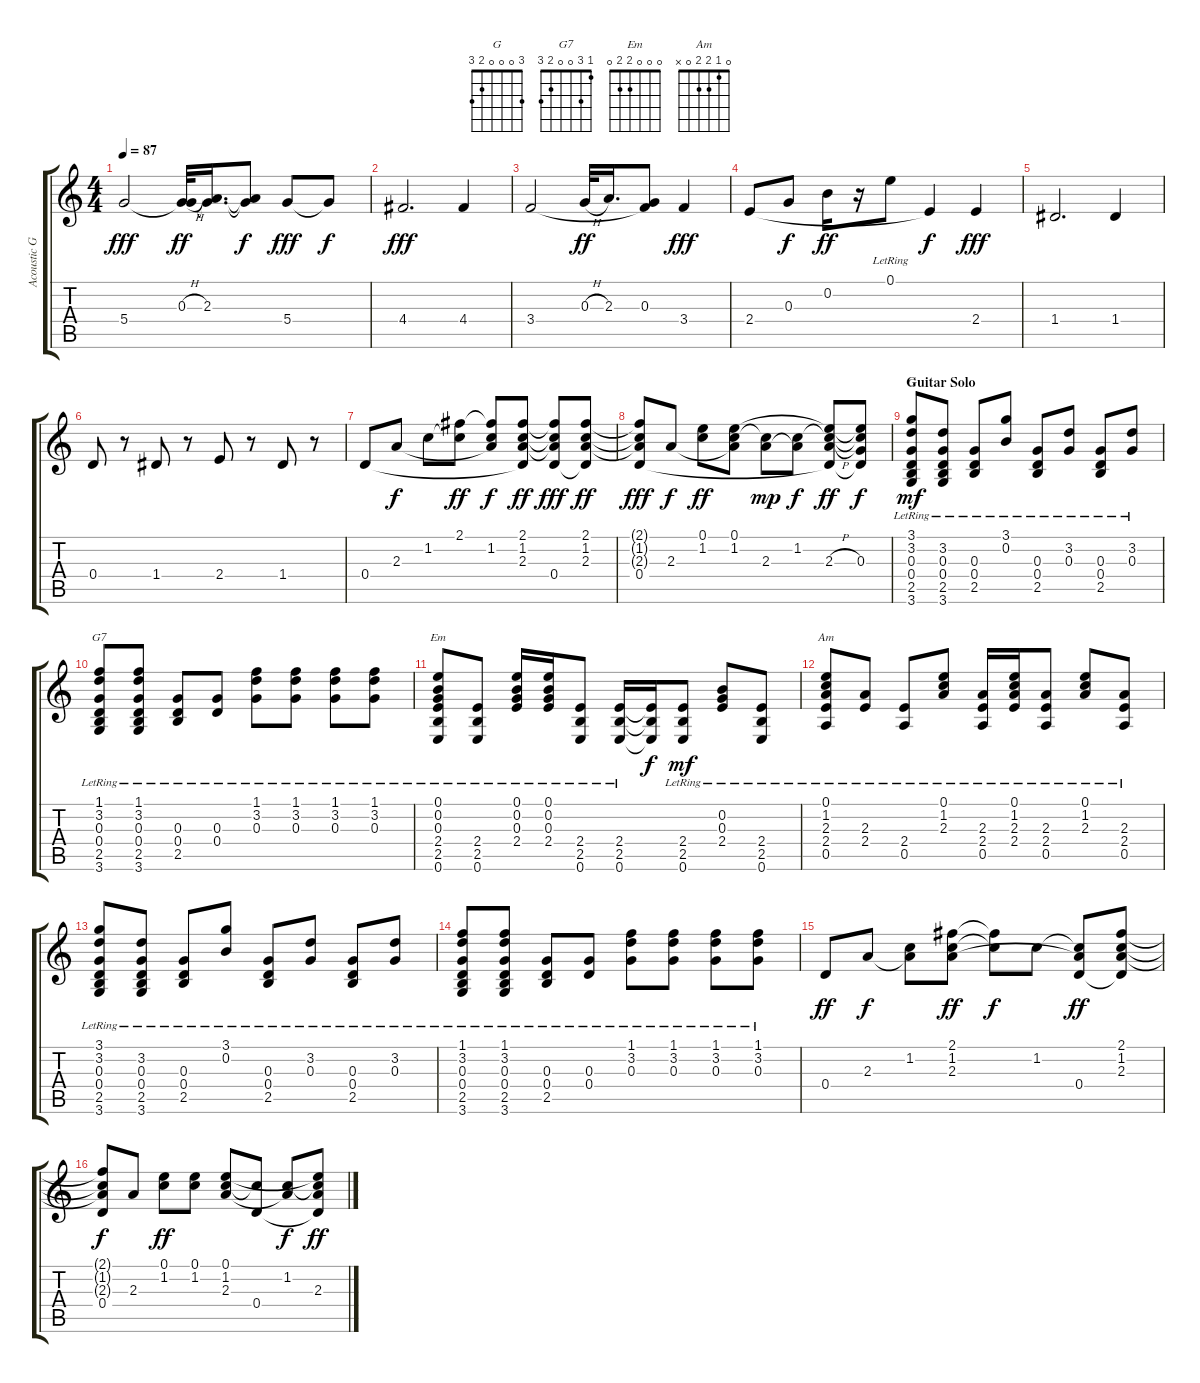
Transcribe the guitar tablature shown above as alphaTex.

\track ("Acoustic Guitar 2" "Acoustic G") {instrument acousticguitarsteel}
\staff {score tabs}
\tuning (E4 B3 G3 D3 A2 E2) {hide}
\chord ("G" 3 0 0 0 2 3)
\chord ("G7" 1 3 0 0 2 3)
\chord ("Em" 0 0 0 2 2 0)
\chord ("Am" 0 1 2 2 0 x)
\ts (4 4)
\tempo 87
\clef g2
\ks c
5.4.2{dy fff} (0.3{h} 5.4{t}).32{dy ff} (2.3 5.4{t}).16{d} (2.3{t} 5.4{t}).8{dy f} 5.4.8{dy fff} 5.4{t}.8{dy f} |
4.4.2{d dy fff} 4.4.4 |
3.4.2 0.3{h}.32{dy ff} 2.3.16{d} (0.3 3.4{t}).8 3.4.4{dy fff} |
2.4.8 0.3.8{dy f} 0.2.16{dy ff} r.16 0.1{lr}.8 2.4{t}.4{dy f} 2.4.4{dy fff} |
1.4.2{d} 1.4.4 |
0.4.8 r.8 1.4.8 r.8 2.4.8 r.8 1.4.8 r.8 |
0.4.8 2.3.8{dy f} 1.2.8 (2.1 1.2{t}).8{dy ff} (2.1{t} 1.2 2.3{t}).8{dy f} (2.1 1.2 2.3 0.4{t}).8{dy ff} (2.1{t} 1.2{t} 2.3{t} 0.4).8{dy fff} (2.1 1.2 2.3 0.4{t}).8{dy ff} |
(2.1{t} 1.2{t} 2.3{t} 0.4).8{dy fff} 2.3.8{dy f} (0.1 1.2).8{dy ff} (0.1 1.2 2.3{t}).8 (1.2{t} 2.3).8{dy mp} (1.2 2.3{t}).8{dy f} (0.1{t} 1.2{t} 2.3{h} 0.4{t}).8{dy ff} (0.1{t} 1.2{t} 0.3 0.4{t}).8{dy f} |
\section ("" "Guitar Solo")
(3.1{lr} 3.2{lr} 0.3{lr} 0.4{lr} 2.5{lr} 3.6{lr}).8{ch "G" dy mf} (3.2{lr} 0.3 0.4 2.5 3.6).8 (0.3{lr} 0.4 2.5).8 (3.1{lr} 0.2{lr}).8 (0.3{lr} 0.4 2.5).8 (3.2{lr} 0.3).8 (0.3{lr} 0.4 2.5).8 (3.2{lr} 0.3).8 |
(1.1{lr} 3.2{lr} 0.3{lr} 0.4{lr} 2.5{lr} 3.6{lr}).8{ch "G7"} (1.1{lr} 3.2{lr} 0.3 0.4 2.5 3.6).8 (0.3 0.4{lr} 2.5).8 (0.3{lr} 0.4).8 (1.1{lr} 3.2{lr} 0.3{lr}).8 (1.1{lr} 3.2{lr} 0.3{lr}).8 (1.1{lr} 3.2{lr} 0.3{lr}).8 (1.1{lr} 3.2{lr} 0.3{lr}).8 |
(0.1{lr} 0.2{lr} 0.3{lr} 2.4{lr} 2.5{lr} 0.6{lr}).8{ch "Em"} (2.4{lr} 2.5{lr} 0.6{lr}).8 (0.1{lr} 0.2{lr} 0.3{lr} 2.4{lr}).16 (0.1{lr} 0.2{lr} 0.3{lr} 2.4{lr}).16 (2.4{lr} 2.5{lr} 0.6{lr}).8 (2.4{lr} 2.5{lr} 0.6{lr}).16 (2.4{t} 2.5{t} 0.6{t}).16{dy f} (2.4{lr} 2.5{lr} 0.6{lr}).8{dy mf} (0.2{lr} 0.3{lr} 2.4{lr}).8 (2.4{lr} 2.5{lr} 0.6{lr}).8 |
(0.1{lr} 1.2{lr} 2.3{lr} 2.4{lr} 0.5{lr}).8{ch "Am"} (2.3{lr} 2.4{lr}).8 (2.4{lr} 0.5{lr}).8 (0.1{lr} 1.2{lr} 2.3{lr}).8 (2.3{lr} 2.4{lr} 0.5{lr}).16 (0.1{lr} 1.2{lr} 2.3{lr} 2.4{lr}).16 (2.3{lr} 2.4{lr} 0.5{lr}).8 (0.1{lr} 1.2{lr} 2.3{lr}).8 (2.3{lr} 2.4{lr} 0.5{lr}).8 |
(3.1{lr} 3.2{lr} 0.3{lr} 0.4{lr} 2.5{lr} 3.6{lr}).8 (3.2{lr} 0.3 0.4 2.5 3.6).8 (0.3{lr} 0.4 2.5).8 (3.1{lr} 0.2{lr}).8 (0.3{lr} 0.4 2.5).8 (3.2{lr} 0.3).8 (0.3{lr} 0.4 2.5).8 (3.2{lr} 0.3).8 |
(1.1{lr} 3.2{lr} 0.3{lr} 0.4{lr} 2.5{lr} 3.6{lr}).8 (1.1{lr} 3.2{lr} 0.3 0.4 2.5 3.6).8 (0.3 0.4{lr} 2.5).8 (0.3{lr} 0.4).8 (1.1{lr} 3.2{lr} 0.3{lr}).8 (1.1{lr} 3.2{lr} 0.3{lr}).8 (1.1{lr} 3.2{lr} 0.3{lr}).8 (1.1{lr} 3.2{lr} 0.3{lr}).8 |
0.4.8{dy ff} 2.3.8{dy f} (1.2 2.3{t}).8 (2.1 1.2 2.3).8{dy ff} (2.1{t} 1.2{t}).8{dy f} 1.2.8 (1.2{t} 2.3{t} 0.4).8{dy ff} (2.1 1.2 2.3 0.4{t}).8 |
(2.1{t} 1.2{t} 2.3{t} 0.4).8{dy f} 2.3.8 (0.1 1.2).8{dy ff} (0.1 1.2).8 (0.1 1.2 2.3).8 (1.2{t} 0.4).8 (1.2 2.3{t}).8{dy f} (0.1{t} 1.2{t} 2.3 0.4{t}).8{dy ff}
